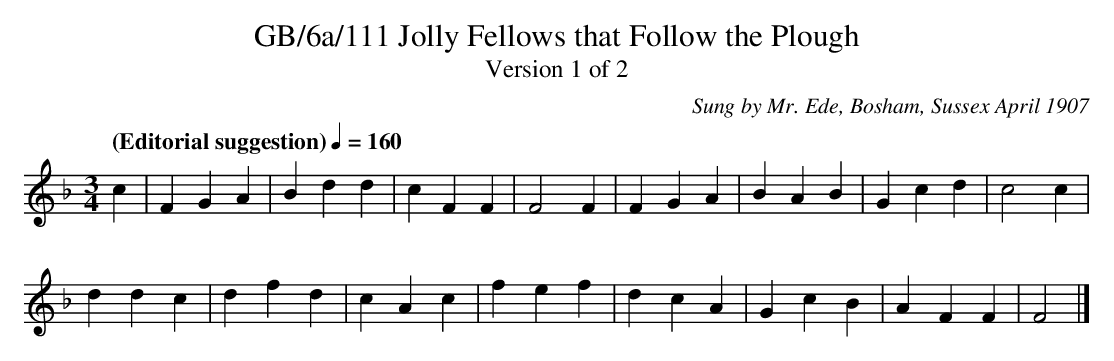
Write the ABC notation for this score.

X:1
T:GB/6a/111 Jolly Fellows that Follow the Plough
T:Version 1 of 2
C:Sung by Mr. Ede, Bosham, Sussex April 1907
M:3/4
L:1/8
Q:"(Editorial suggestion)" 1/4=160
K:F
c2 | F2 G2 A2 | B2 d2 d2 | c2 F2 F2 | F4 F2 | F2 G2 A2 | B2 A2 B2 | G2 c2 d2 | c4 c2 |
d2 d2 c2 | d2 f2 d2 | c2 A2 c2 | f2 e2 f2 | d2 c2 A2 | G2 c2 B2 | A2 F2 F2 | F4 |]
